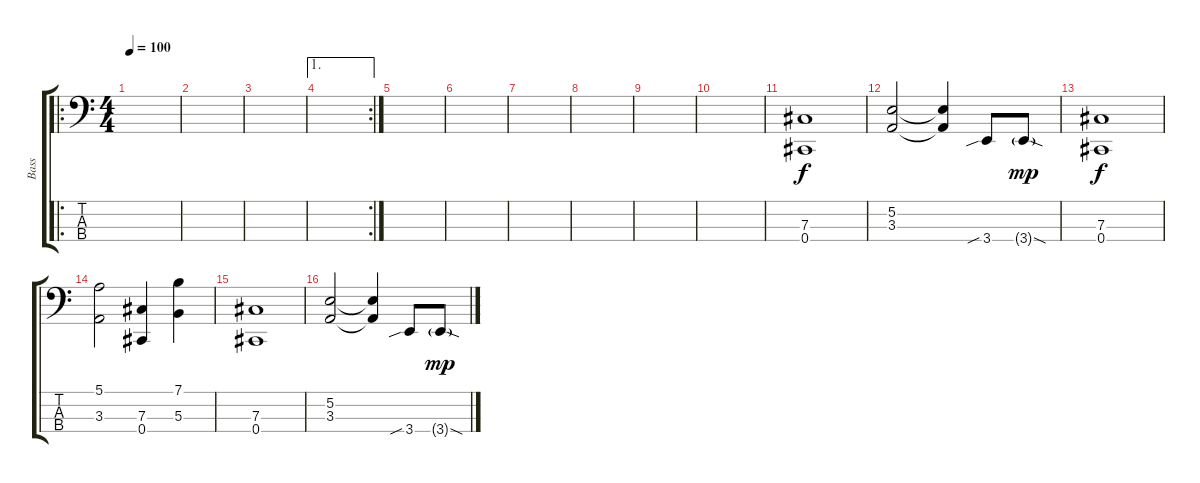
\track ("Bass" "Bass") {instrument electricbasspick}
\staff {score tabs}
\tuning (E2 B1 Gb1 Db1) {hide}
\ro
\ts (4 4)
\tempo 100
\clef f4
\ks c
|
|
|
\ae 1
\rc 2
|
|
|
|
|
|
|
(7.3 0.4).1 |
(5.2 3.3).2 (5.2{t} 3.3{t}).4 3.4{sib}.8 3.4{sod g}.8{dy mp} |
(7.3 0.4).1{dy f} |
(5.1 3.3).2 (7.3 0.4).4 (7.1 5.3).4 |
(7.3 0.4).1 |
(5.2 3.3).2 (5.2{t} 3.3{t}).4 3.4{sib}.8 3.4{sod g}.8{dy mp}
